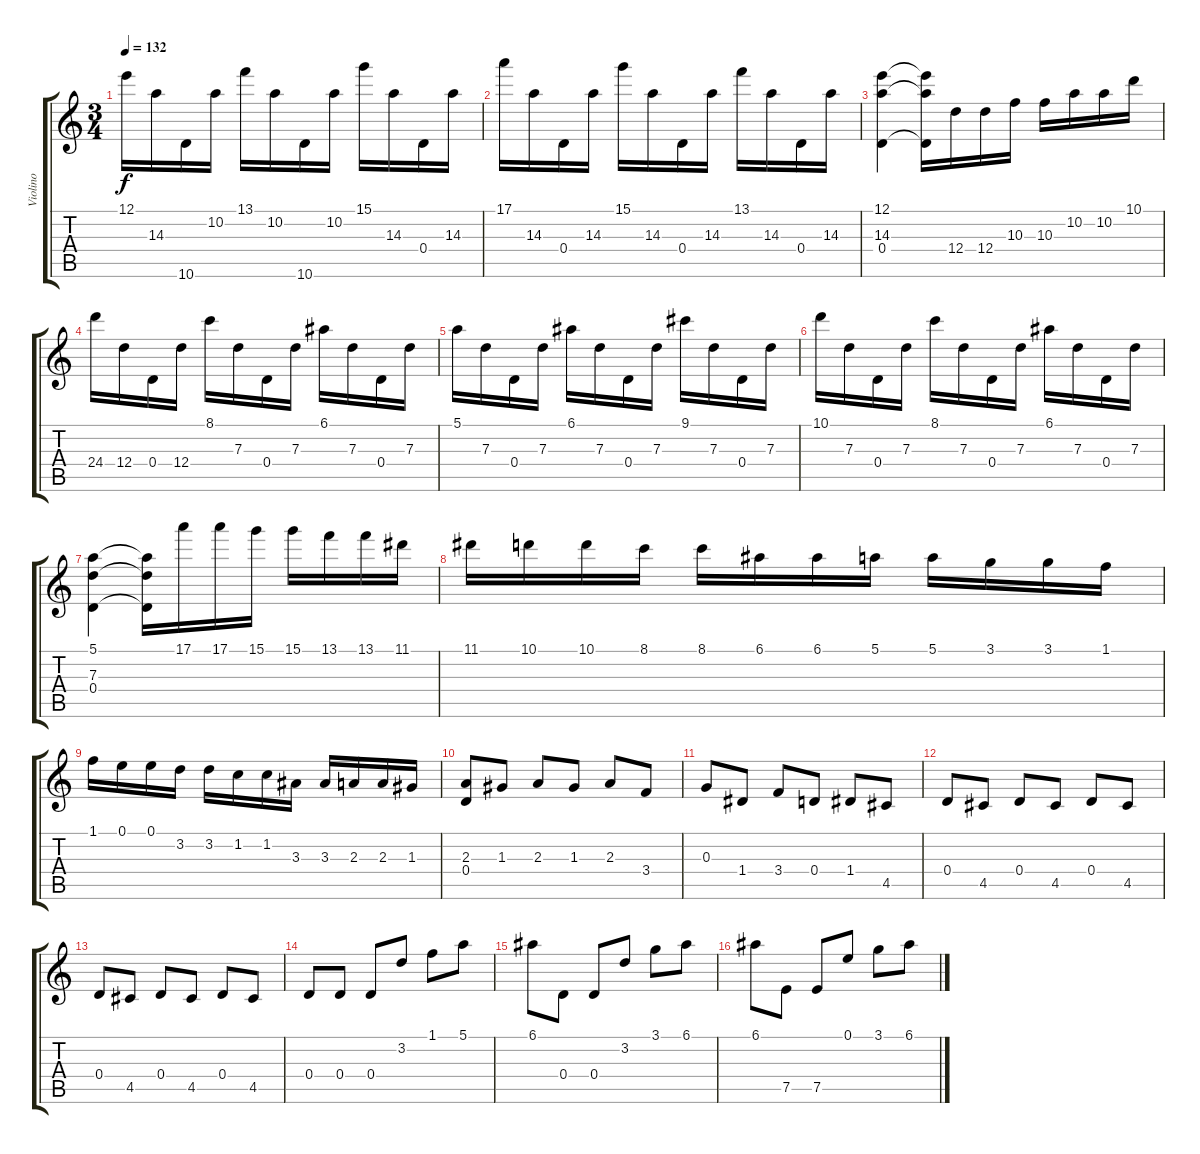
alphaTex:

\track ("Violino" "Violino") {instrument distortionguitar}
\staff {score tabs}
\tuning (E4 B3 G3 D3 A2 E2) {hide}
\ts (3 4)
\tempo 132
\clef g2
\ks c
12.1.16{dy f} 14.3.16 10.6.16 10.2.16 13.1.16 10.2.16 10.6.16 10.2.16 15.1.16 14.3.16 0.4.16 14.3.16 |
17.1.16 14.3.16 0.4.16 14.3.16 15.1.16 14.3.16 0.4.16 14.3.16 13.1.16 14.3.16 0.4.16 14.3.16 |
(12.1 14.3 0.4).4 (12.1{t} 14.3{t} 0.4{t}).16 12.4.16 12.4.16 10.3.16 10.3.16 10.2.16 10.2.16 10.1.16 |
24.4.16 12.4.16 0.4.16 12.4.16 8.1.16 7.3.16 0.4.16 7.3.16 6.1.16 7.3.16 0.4.16 7.3.16 |
5.1.16 7.3.16 0.4.16 7.3.16 6.1.16 7.3.16 0.4.16 7.3.16 9.1.16 7.3.16 0.4.16 7.3.16 |
10.1.16 7.3.16 0.4.16 7.3.16 8.1.16 7.3.16 0.4.16 7.3.16 6.1.16 7.3.16 0.4.16 7.3.16 |
(5.1 7.3 0.4).4 (5.1{t} 7.3{t} 0.4{t}).16 17.1.16 17.1.16 15.1.16 15.1.16 13.1.16 13.1.16 11.1.16 |
11.1.16 10.1.16 10.1.16 8.1.16 8.1.16 6.1.16 6.1.16 5.1.16 5.1.16 3.1.16 3.1.16 1.1.16 |
1.1.16 0.1.16 0.1.16 3.2.16 3.2.16 1.2.16 1.2.16 3.3.16 3.3.16 2.3.16 2.3.16 1.3.16 |
(2.3 0.4).8 1.3.8 2.3.8 1.3.8 2.3.8 3.4.8 |
0.3.8 1.4.8 3.4.8 0.4.8 1.4.8 4.5.8 |
0.4.8 4.5.8 0.4.8 4.5.8 0.4.8 4.5.8 |
0.4.8 4.5.8 0.4.8 4.5.8 0.4.8 4.5.8 |
0.4.8 0.4.8 0.4.8 3.2.8 1.1.8 5.1.8 |
6.1.8 0.4.8 0.4.8 3.2.8 3.1.8 6.1.8 |
6.1.8 7.5.8 7.5.8 0.1.8 3.1.8 6.1.8
